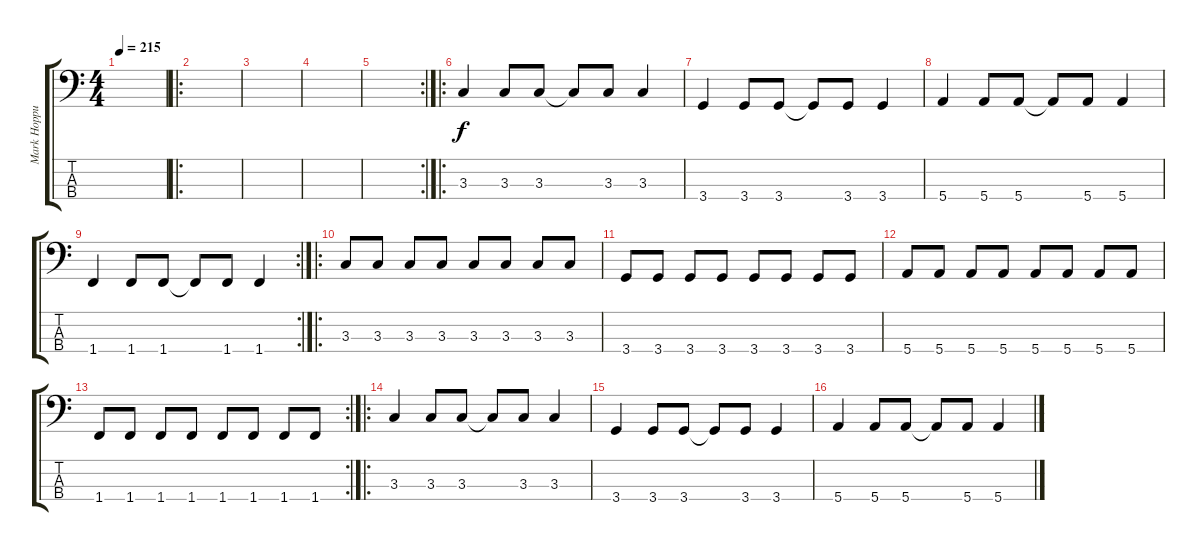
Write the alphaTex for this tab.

\track ("Mark Hoppus" "Mark Hoppu") {instrument electricbasspick}
\staff {score tabs}
\tuning (G2 D2 A1 E1) {hide}
\ts (4 4)
\tempo 215
\clef f4
\ks c
|
\ro
|
|
|
\rc 2
|
\ro
3.3.4 3.3.8 3.3.8 3.3{t}.8 3.3.8 3.3.4 |
3.4.4 3.4.8 3.4.8 3.4{t}.8 3.4.8 3.4.4 |
5.4.4 5.4.8 5.4.8 5.4{t}.8 5.4.8 5.4.4 |
\rc 2
1.4.4 1.4.8 1.4.8 1.4{t}.8 1.4.8 1.4.4 |
\ro
3.3.8 3.3.8 3.3.8 3.3.8 3.3.8 3.3.8 3.3.8 3.3.8 |
3.4.8 3.4.8 3.4.8 3.4.8 3.4.8 3.4.8 3.4.8 3.4.8 |
5.4.8 5.4.8 5.4.8 5.4.8 5.4.8 5.4.8 5.4.8 5.4.8 |
\rc 2
1.4.8 1.4.8 1.4.8 1.4.8 1.4.8 1.4.8 1.4.8 1.4.8 |
\ro
3.3.4 3.3.8 3.3.8 3.3{t}.8 3.3.8 3.3.4 |
3.4.4 3.4.8 3.4.8 3.4{t}.8 3.4.8 3.4.4 |
5.4.4 5.4.8 5.4.8 5.4{t}.8 5.4.8 5.4.4
